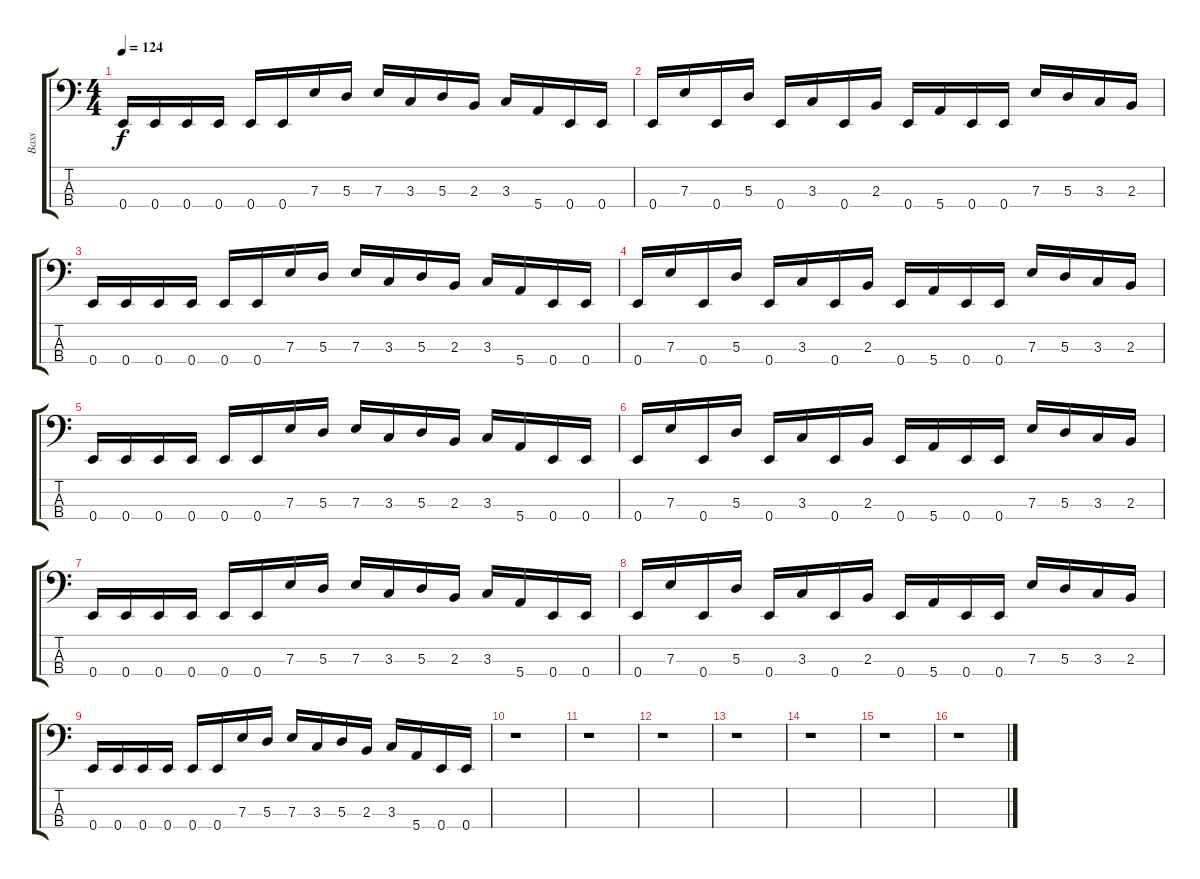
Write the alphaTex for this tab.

\track ("Bass" "Bass") {instrument electricbassfinger}
\staff {score tabs}
\tuning (G2 D2 A1 E1) {hide}
\ts (4 4)
\tempo 124
\clef f4
\ks c
0.4.16{dy f} 0.4.16 0.4.16 0.4.16 0.4.16 0.4.16 7.3.16 5.3.16 7.3.16 3.3.16 5.3.16 2.3.16 3.3.16 5.4.16 0.4.16 0.4.16 |
0.4.16{volume 10} 7.3.16 0.4.16 5.3.16 0.4.16 3.3.16 0.4.16 2.3.16 0.4.16 5.4.16 0.4.16 0.4.16 7.3.16 5.3.16 3.3.16 2.3.16 |
0.4.16 0.4.16 0.4.16 0.4.16 0.4.16 0.4.16 7.3.16 5.3.16 7.3.16 3.3.16 5.3.16 2.3.16 3.3.16 5.4.16 0.4.16 0.4.16 |
0.4.16{volume 6} 7.3.16 0.4.16 5.3.16 0.4.16 3.3.16 0.4.16 2.3.16 0.4.16 5.4.16 0.4.16 0.4.16 7.3.16 5.3.16 3.3.16 2.3.16 |
0.4.16 0.4.16 0.4.16 0.4.16 0.4.16 0.4.16 7.3.16 5.3.16 7.3.16 3.3.16 5.3.16 2.3.16 3.3.16 5.4.16 0.4.16 0.4.16 |
0.4.16 7.3.16{volume 3} 0.4.16 5.3.16 0.4.16 3.3.16 0.4.16 2.3.16 0.4.16 5.4.16 0.4.16 0.4.16 7.3.16 5.3.16 3.3.16 2.3.16 |
0.4.16 0.4.16 0.4.16 0.4.16 0.4.16 0.4.16 7.3.16 5.3.16 7.3.16 3.3.16 5.3.16 2.3.16 3.3.16 5.4.16 0.4.16 0.4.16 |
0.4.16{volume 0} 7.3.16 0.4.16 5.3.16 0.4.16 3.3.16 0.4.16 2.3.16 0.4.16 5.4.16 0.4.16 0.4.16 7.3.16 5.3.16 3.3.16 2.3.16 |
0.4.16 0.4.16 0.4.16 0.4.16 0.4.16 0.4.16 7.3.16 5.3.16 7.3.16 3.3.16 5.3.16 2.3.16 3.3.16 5.4.16 0.4.16 0.4.16 |
r.1 |
r.1 |
r.1 |
r.1 |
r.1 |
r.1 |
r.1
